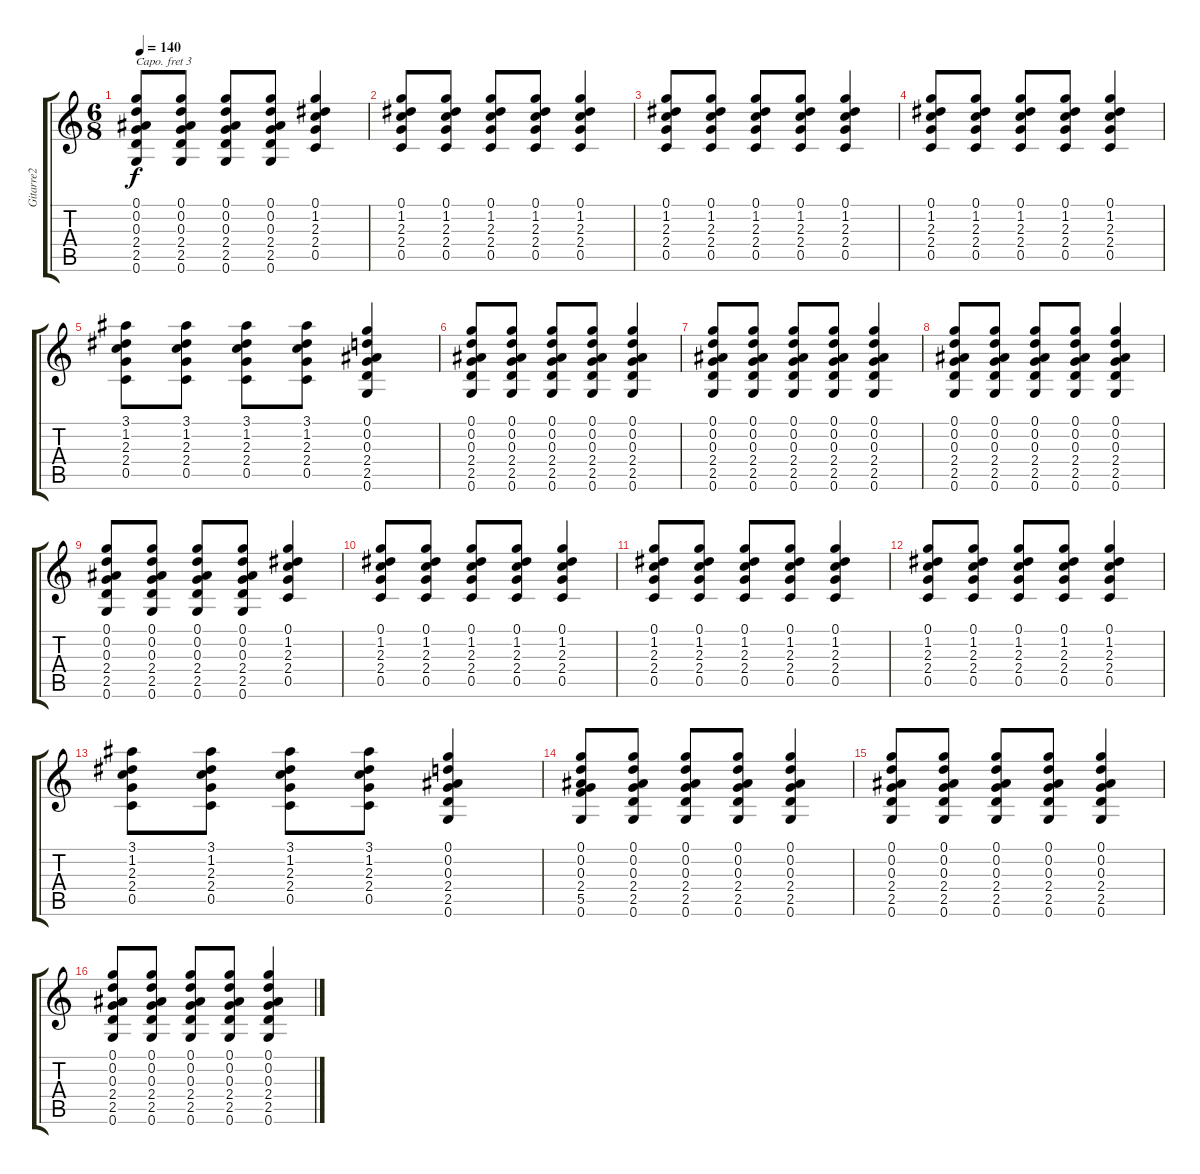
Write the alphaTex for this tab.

\track ("Gitarre2" "Gitarre2") {instrument acousticguitarsteel}
\staff {score tabs}
\capo 3
\tuning (E4 B3 G3 D3 A2 E2) {hide}
\ts (6 8)
\tempo 140
\clef g2
\ks c
(0.1 0.2 0.3 2.4 2.5 0.6).8{dy f} (0.1 0.2 0.3 2.4 2.5 0.6).8{beam split} (0.1 0.2 0.3 2.4 2.5 0.6).8{beam merge} (0.1 0.2 0.3 2.4 2.5 0.6).8 (0.1 1.2 2.3 2.4 0.5).4 |
(0.1 1.2 2.3 2.4 0.5).8 (0.1 1.2 2.3 2.4 0.5).8{beam split} (0.1 1.2 2.3 2.4 0.5).8{beam merge} (0.1 1.2 2.3 2.4 0.5).8 (0.1 1.2 2.3 2.4 0.5).4 |
(0.1 1.2 2.3 2.4 0.5).8 (0.1 1.2 2.3 2.4 0.5).8{beam split} (0.1 1.2 2.3 2.4 0.5).8{beam merge} (0.1 1.2 2.3 2.4 0.5).8 (0.1 1.2 2.3 2.4 0.5).4 |
(0.1 1.2 2.3 2.4 0.5).8 (0.1 1.2 2.3 2.4 0.5).8{beam split} (0.1 1.2 2.3 2.4 0.5).8{beam merge} (0.1 1.2 2.3 2.4 0.5).8 (0.1 1.2 2.3 2.4 0.5).4 |
(3.1 1.2 2.3 2.4 0.5).8 (3.1 1.2 2.3 2.4 0.5).8{beam split} (3.1 1.2 2.3 2.4 0.5).8{beam merge} (3.1 1.2 2.3 2.4 0.5).8 (0.1 0.2 0.3 2.4 2.5 0.6).4 |
(0.1 0.2 0.3 2.4 2.5 0.6).8 (0.1 0.2 0.3 2.4 2.5 0.6).8{beam split} (0.1 0.2 0.3 2.4 2.5 0.6).8{beam merge} (0.1 0.2 0.3 2.4 2.5 0.6).8 (0.1 0.2 0.3 2.4 2.5 0.6).4 |
(0.1 0.2 0.3 2.4 2.5 0.6).8 (0.1 0.2 0.3 2.4 2.5 0.6).8{beam split} (0.1 0.2 0.3 2.4 2.5 0.6).8{beam merge} (0.1 0.2 0.3 2.4 2.5 0.6).8 (0.1 0.2 0.3 2.4 2.5 0.6).4 |
(0.1 0.2 0.3 2.4 2.5 0.6).8 (0.1 0.2 0.3 2.4 2.5 0.6).8{beam split} (0.1 0.2 0.3 2.4 2.5 0.6).8{beam merge} (0.1 0.2 0.3 2.4 2.5 0.6).8 (0.1 0.2 0.3 2.4 2.5 0.6).4 |
(0.1 0.2 0.3 2.4 2.5 0.6).8 (0.1 0.2 0.3 2.4 2.5 0.6).8{beam split} (0.1 0.2 0.3 2.4 2.5 0.6).8{beam merge} (0.1 0.2 0.3 2.4 2.5 0.6).8 (0.1 1.2 2.3 2.4 0.5).4 |
(0.1 1.2 2.3 2.4 0.5).8 (0.1 1.2 2.3 2.4 0.5).8{beam split} (0.1 1.2 2.3 2.4 0.5).8{beam merge} (0.1 1.2 2.3 2.4 0.5).8 (0.1 1.2 2.3 2.4 0.5).4 |
(0.1 1.2 2.3 2.4 0.5).8 (0.1 1.2 2.3 2.4 0.5).8{beam split} (0.1 1.2 2.3 2.4 0.5).8{beam merge} (0.1 1.2 2.3 2.4 0.5).8 (0.1 1.2 2.3 2.4 0.5).4 |
(0.1 1.2 2.3 2.4 0.5).8 (0.1 1.2 2.3 2.4 0.5).8{beam split} (0.1 1.2 2.3 2.4 0.5).8{beam merge} (0.1 1.2 2.3 2.4 0.5).8 (0.1 1.2 2.3 2.4 0.5).4 |
(3.1 1.2 2.3 2.4 0.5).8 (3.1 1.2 2.3 2.4 0.5).8{beam split} (3.1 1.2 2.3 2.4 0.5).8{beam merge} (3.1 1.2 2.3 2.4 0.5).8 (0.1 0.2 0.3 2.4 2.5 0.6).4 |
(0.1 0.2 0.3 2.4 5.5 0.6).8 (0.1 0.2 0.3 2.4 2.5 0.6).8{beam split} (0.1 0.2 0.3 2.4 2.5 0.6).8{beam merge} (0.1 0.2 0.3 2.4 2.5 0.6).8 (0.1 0.2 0.3 2.4 2.5 0.6).4 |
(0.1 0.2 0.3 2.4 2.5 0.6).8 (0.1 0.2 0.3 2.4 2.5 0.6).8{beam split} (0.1 0.2 0.3 2.4 2.5 0.6).8{beam merge} (0.1 0.2 0.3 2.4 2.5 0.6).8 (0.1 0.2 0.3 2.4 2.5 0.6).4 |
(0.1 0.2 0.3 2.4 2.5 0.6).8 (0.1 0.2 0.3 2.4 2.5 0.6).8{beam split} (0.1 0.2 0.3 2.4 2.5 0.6).8{beam merge} (0.1 0.2 0.3 2.4 2.5 0.6).8 (0.1 0.2 0.3 2.4 2.5 0.6).4
